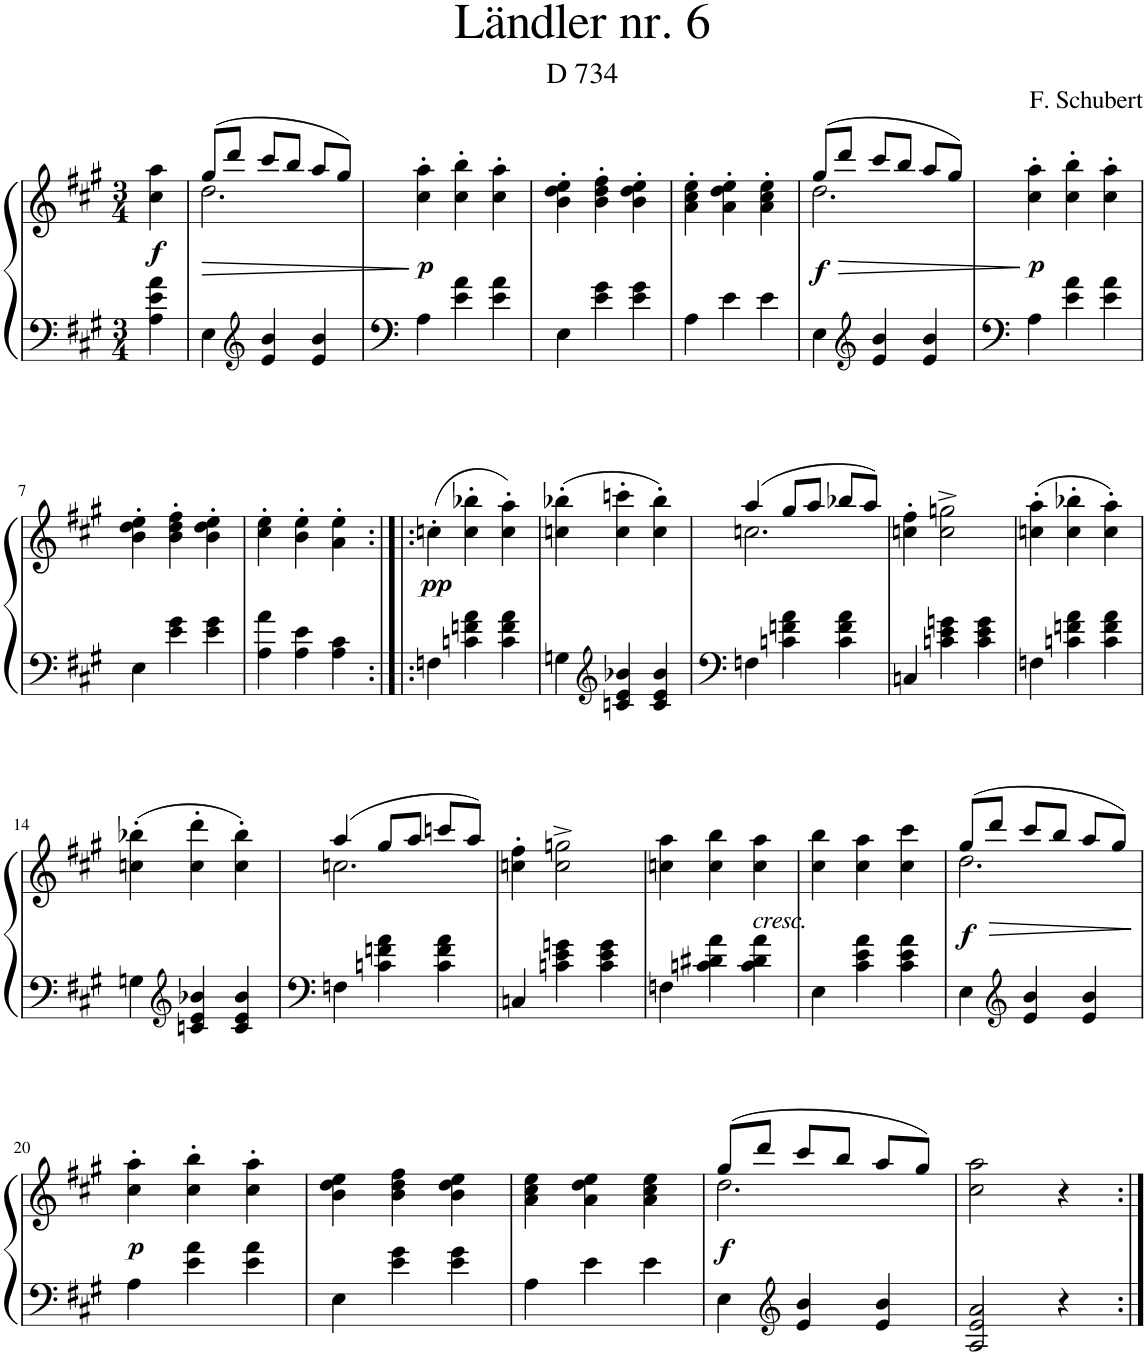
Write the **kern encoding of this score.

**kern	**kern	**dynam
*part1	*part1	*part1
*staff2	*staff1	*staff1/2
*I"Piano	*	*
*I'Pno.	*	*
*clefF4	*clefG2	*
*k[f#c#g#]	*k[f#c#g#]	*
*M3/4	*M3/4	*
=	=	=
!	!	!LO:DY:b
4A\ 4e\ 4a\	4cc#\ 4aa\	f
=1	=1	=1
!	!	!LO:HP:b
*	*^	*
4E\	(8gg#/L	2.dd\	>
.	8ddd/J	.	.
*clefG2	*	*	*
4e/ 4b/	8ccc#/L	.	.
.	8bb/J	.	.
4e/ 4b/	8aa/L	.	.
.	8gg#/J)	.	.
*	*v	*v	*
.	.	]
=2	=2	=2
!	!	!LO:DY:b
4A\	4cc#\' 4aa\'	p
4e\ 4a\	4cc#\' 4bb\'	.
4e\ 4a\	4cc#\' 4aa\'	.
=3	=3	=3
4E\	4b\' 4dd\' 4ee\'	.
4e\ 4g#\	4b\' 4dd\' 4ff#\'	.
4e\ 4g#\	4b\' 4dd\' 4ee\'	.
=4	=4	=4
4A\	4a\' 4cc#\' 4ee\'	.
4e\	4a\' 4dd\' 4ee\'	.
4e\	4a\' 4cc#\' 4ee\'	.
=5	=5	=5
*	*^	*
!	!	!	!LO:DY:b
4E\	(8gg#/L	2.dd\	f
!	!	!	!LO:HP:b
.	8ddd/J	.	>
*clefG2	*	*	*
4e/ 4b/	8ccc#/L	.	.
.	8bb/J	.	.
4e/ 4b/	8aa/L	.	.
.	8gg#/J)	.	.
*	*v	*v	*
.	.	]
=6	=6	=6
!	!	!LO:DY:b
4A\	4cc#\' 4aa\'	p
4e\ 4a\	4cc#\' 4bb\'	.
4e\ 4a\	4cc#\' 4aa\'	.
!!LO:LB:g=z
=7	=7	=7
4E\	4b\' 4dd\' 4ee\'	.
4e\ 4g#\	4b\' 4dd\' 4ff#\'	.
4e\ 4g#\	4b\' 4dd\' 4ee\'	.
=8	=8	=8
4A\ 4a\	4cc#\' 4ee\'	.
4A\ 4e\	4b\' 4ee\'	.
4A\ 4c#\	4a\' 4ee\'	.
=9:|!|:	=9:|!|:	=9:|!|:
!	!	!LO:DY:b
4Fn\	(4ccn'\	pp
4cn\ 4fn\ 4a\	4cc\' 4bb-X\'	.
4c\ 4f\ 4a\	4cc\' 4aa\')	.
=10	=10	=10
4Gn\	(4ccn\' 4bb-X\'	.
*clefG2	*	*
4cn/ 4e/ 4b-X/	4cc\' 4cccn\'	.
4c/ 4e/ 4b-/	4cc\' 4bb-\')	.
=11	=11	=11
*	*^	*
4Fn\	(4aa/	2.ccn\	.
4cn\ 4fn\ 4a\	8gg#/L	.	.
.	8aa/J	.	.
4c\ 4f\ 4a\	8bb-X/L	.	.
.	8aa/J)	.	.
*	*v	*v	*
=12	=12	=12
4Cn/	4ccn\' 4ff#\'	.
4cn\ 4e\ 4gn\	2cc\^ 2ggn\^	.
4c\ 4e\ 4g\	.	.
=13	=13	=13
4Fn\	(4ccn\' 4aa\'	.
4cn\ 4fn\ 4a\	4cc\' 4bb-X\'	.
4c\ 4f\ 4a\	4cc\' 4aa\')	.
!!LO:LB:g=z
=14	=14	=14
4Gn\	(4ccn\' 4bb-X\'	.
*clefG2	*	*
4cn/ 4e/ 4b-X/	4cc\' 4ddd\'	.
4c/ 4e/ 4b-/	4cc\' 4bb-\')	.
=15	=15	=15
*	*^	*
4Fn\	(4aa/	2.ccn\	.
4cn\ 4fn\ 4a\	8gg#/L	.	.
.	8aa/J	.	.
4c\ 4f\ 4a\	8cccn/L	.	.
.	8aa/J)	.	.
*	*v	*v	*
=16	=16	=16
4Cn/	4ccn\' 4ff#\'	.
4cn\ 4e\ 4gn\	2cc\^ 2ggn\^	.
4c\ 4e\ 4g\	.	.
=17	=17	=17
4Fn\	4ccn\ 4aa\	.
4cn\ 4d#X\ 4a\	4cc\ 4bb\	.
!	!LO:TX:b:i:t=cresc.	!
4c\ 4d#\ 4a\	4cc\ 4aa\	.
=18	=18	=18
4E\	4cc#\ 4bb\	.
4c#\ 4e\ 4a\	4cc#\ 4aa\	.
4c#\ 4e\ 4a\	4cc#\ 4ccc#\	.
=19	=19	=19
*	*^	*
!	!	!	!LO:DY:b
4E\	(8gg#/L	2.dd\	f
!	!	!	!LO:HP:b
.	8ddd/J	.	>
*clefG2	*	*	*
4e/ 4b/	8ccc#/L	.	.
.	8bb/J	.	.
4e/ 4b/	8aa/L	.	.
.	8gg#/J)	.	.
*	*v	*v	*
.	.	]
!!LO:LB:g=z
=20	=20	=20
!	!	!LO:DY:b
4A\	4cc#\' 4aa\'	p
4e\ 4a\	4cc#\' 4bb\'	.
4e\ 4a\	4cc#\' 4aa\'	.
=21	=21	=21
4E\	4b\ 4dd\ 4ee\	.
4e\ 4g#\	4b\ 4dd\ 4ff#\	.
4e\ 4g#\	4b\ 4dd\ 4ee\	.
=22	=22	=22
4A\	4a\ 4cc#\ 4ee\	.
4e\	4a\ 4dd\ 4ee\	.
4e\	4a\ 4cc#\ 4ee\	.
=23	=23	=23
*	*^	*
!	!	!	!LO:DY:b
4E\	(8gg#/L	2.dd\	f
.	8ddd/J	.	.
*clefG2	*	*	*
4e/ 4b/	8ccc#/L	.	.
.	8bb/J	.	.
4e/ 4b/	8aa/L	.	.
.	8gg#/J)	.	.
*	*v	*v	*
=24	=24	=24
2A/ 2e/ 2a/	2cc#\ 2aa\	.
4r	4r	.
=:|!	=:|!	=:|!
*-	*-	*-
